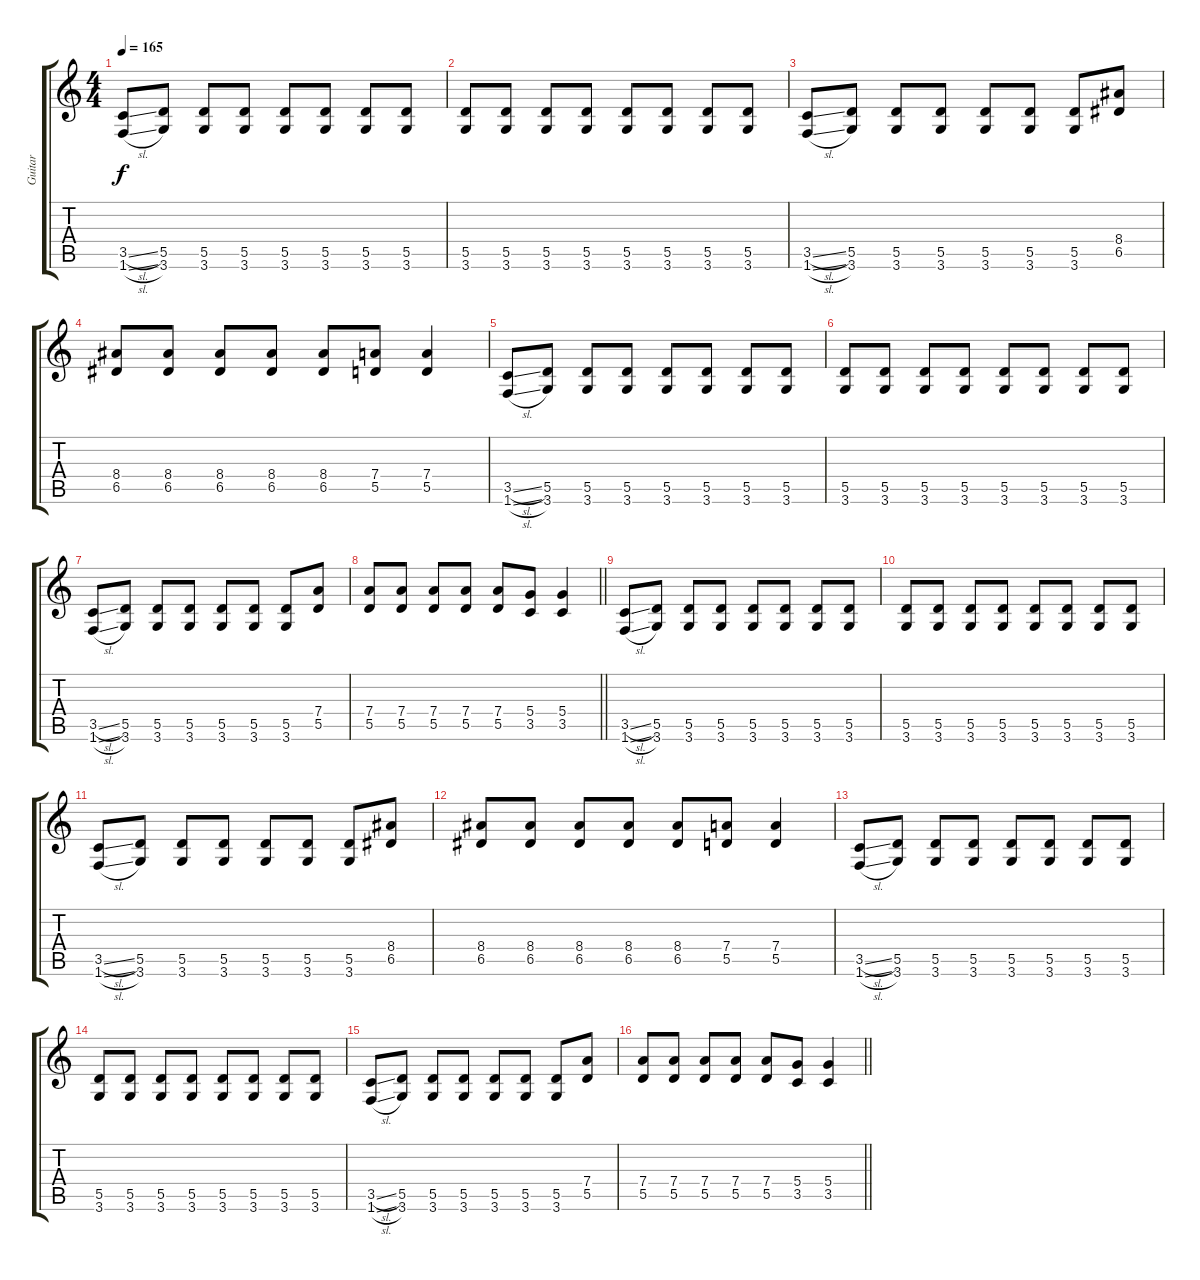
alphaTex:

\track ("Guitar" "Guitar") {instrument distortionguitar}
\staff {score tabs}
\tuning (E4 B3 G3 D3 A2 E2) {hide}
\ts (4 4)
\tempo 165
\clef g2
\ks c
(3.5{sl} 1.6{sl}).8{dy f} (5.5 3.6).8 (5.5 3.6).8 (5.5 3.6).8 (5.5 3.6).8 (5.5 3.6).8 (5.5 3.6).8 (5.5 3.6).8 |
(5.5 3.6).8 (5.5 3.6).8 (5.5 3.6).8 (5.5 3.6).8 (5.5 3.6).8 (5.5 3.6).8 (5.5 3.6).8 (5.5 3.6).8 |
(3.5{sl} 1.6{sl}).8 (5.5 3.6).8 (5.5 3.6).8 (5.5 3.6).8 (5.5 3.6).8 (5.5 3.6).8 (5.5 3.6).8 (8.4 6.5).8 |
(8.4 6.5).8 (8.4 6.5).8 (8.4 6.5).8 (8.4 6.5).8 (8.4 6.5).8 (7.4 5.5).8 (7.4 5.5).4 |
(3.5{sl} 1.6{sl}).8 (5.5 3.6).8 (5.5 3.6).8 (5.5 3.6).8 (5.5 3.6).8 (5.5 3.6).8 (5.5 3.6).8 (5.5 3.6).8 |
(5.5 3.6).8 (5.5 3.6).8 (5.5 3.6).8 (5.5 3.6).8 (5.5 3.6).8 (5.5 3.6).8 (5.5 3.6).8 (5.5 3.6).8 |
(3.5{sl} 1.6{sl}).8 (5.5 3.6).8 (5.5 3.6).8 (5.5 3.6).8 (5.5 3.6).8 (5.5 3.6).8 (5.5 3.6).8 (7.4 5.5).8 |
\barLineRight lightlight
(7.4 5.5).8 (7.4 5.5).8 (7.4 5.5).8 (7.4 5.5).8 (7.4 5.5).8 (5.4 3.5).8 (5.4 3.5).4 |
\section ("" "")
(3.5{sl} 1.6{sl}).8 (5.5 3.6).8 (5.5 3.6).8 (5.5 3.6).8 (5.5 3.6).8 (5.5 3.6).8 (5.5 3.6).8 (5.5 3.6).8 |
(5.5 3.6).8 (5.5 3.6).8 (5.5 3.6).8 (5.5 3.6).8 (5.5 3.6).8 (5.5 3.6).8 (5.5 3.6).8 (5.5 3.6).8 |
(3.5{sl} 1.6{sl}).8 (5.5 3.6).8 (5.5 3.6).8 (5.5 3.6).8 (5.5 3.6).8 (5.5 3.6).8 (5.5 3.6).8 (8.4 6.5).8 |
(8.4 6.5).8 (8.4 6.5).8 (8.4 6.5).8 (8.4 6.5).8 (8.4 6.5).8 (7.4 5.5).8 (7.4 5.5).4 |
(3.5{sl} 1.6{sl}).8 (5.5 3.6).8 (5.5 3.6).8 (5.5 3.6).8 (5.5 3.6).8 (5.5 3.6).8 (5.5 3.6).8 (5.5 3.6).8 |
(5.5 3.6).8 (5.5 3.6).8 (5.5 3.6).8 (5.5 3.6).8 (5.5 3.6).8 (5.5 3.6).8 (5.5 3.6).8 (5.5 3.6).8 |
(3.5{sl} 1.6{sl}).8 (5.5 3.6).8 (5.5 3.6).8 (5.5 3.6).8 (5.5 3.6).8 (5.5 3.6).8 (5.5 3.6).8 (7.4 5.5).8 |
\barLineRight lightlight
(7.4 5.5).8 (7.4 5.5).8 (7.4 5.5).8 (7.4 5.5).8 (7.4 5.5).8 (5.4 3.5).8 (5.4 3.5).4
